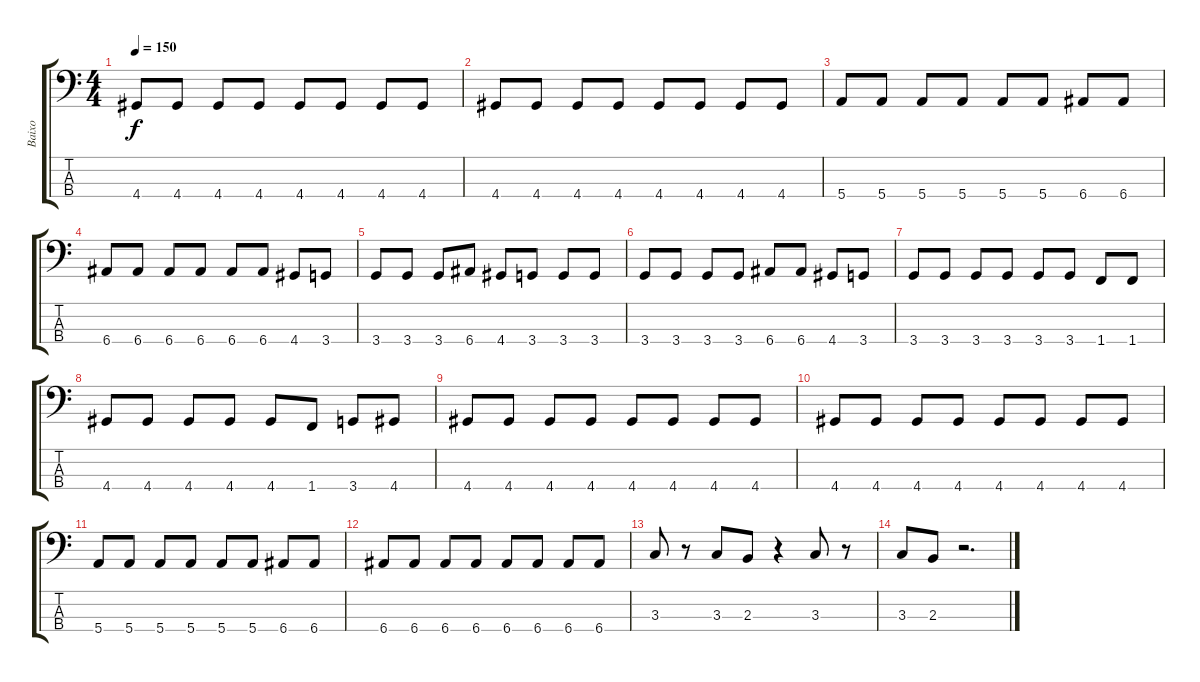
\track ("Baixo" "Baixo") {instrument electricbassfinger}
\staff {score tabs}
\tuning (G2 D2 A1 E1) {hide}
\ts (4 4)
\tempo 150
\clef f4
\ks c
4.4.8{dy f} 4.4.8 4.4.8 4.4.8 4.4.8 4.4.8 4.4.8 4.4.8 |
4.4.8 4.4.8 4.4.8 4.4.8 4.4.8 4.4.8 4.4.8 4.4.8 |
5.4.8 5.4.8 5.4.8 5.4.8 5.4.8 5.4.8 6.4.8 6.4.8 |
6.4.8 6.4.8 6.4.8 6.4.8 6.4.8 6.4.8 4.4.8 3.4.8 |
3.4.8 3.4.8 3.4.8 6.4.8 4.4.8 3.4.8 3.4.8 3.4.8 |
3.4.8 3.4.8 3.4.8 3.4.8 6.4.8 6.4.8 4.4.8 3.4.8 |
3.4.8 3.4.8 3.4.8 3.4.8 3.4.8 3.4.8 1.4.8 1.4.8 |
4.4.8 4.4.8 4.4.8 4.4.8 4.4.8 1.4.8 3.4.8 4.4.8 |
4.4.8 4.4.8 4.4.8 4.4.8 4.4.8 4.4.8 4.4.8 4.4.8 |
4.4.8 4.4.8 4.4.8 4.4.8 4.4.8 4.4.8 4.4.8 4.4.8 |
5.4.8 5.4.8 5.4.8 5.4.8 5.4.8 5.4.8 6.4.8 6.4.8 |
6.4.8 6.4.8 6.4.8 6.4.8 6.4.8 6.4.8 6.4.8 6.4.8 |
3.3.8 r.8 3.3.8 2.3.8 r.4 3.3.8 r.8 |
3.3.8 2.3.8 r.2{d}
